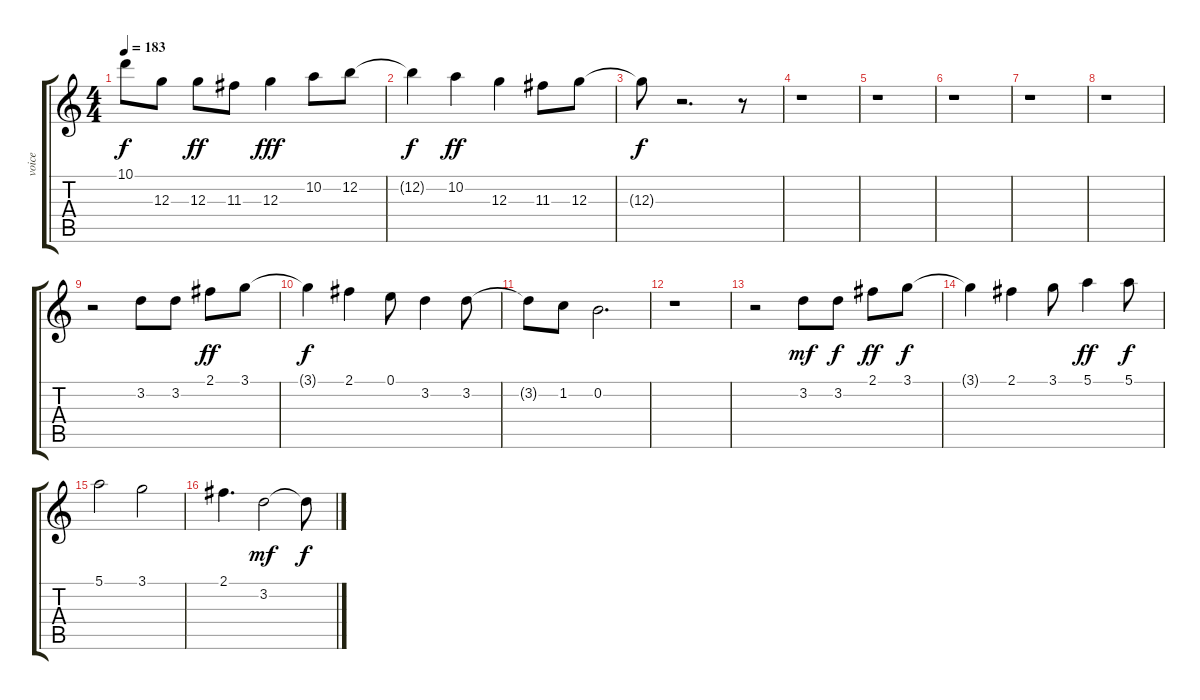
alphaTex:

\track ("voice" "voice") {instrument distortionguitar}
\staff {score tabs}
\tuning (E4 B3 G3 D3 A2 E2) {hide}
\ts (4 4)
\tempo 183
\clef g2
\ks c
10.1{t}.8{dy f} 12.3.8 12.3.8{dy ff} 11.3.8 12.3.4{dy fff} 10.2.8 12.2.8 |
12.2{t}.4{dy f} 10.2.4{dy ff} 12.3.4 11.3.8 12.3.8 |
12.3{t}.8{dy f} r.2{d} r.8 |
r.1 |
r.1 |
r.1 |
r.1 |
r.1 |
r.2 3.2.8 3.2.8 2.1.8{dy ff} 3.1.8 |
3.1{t}.4{dy f} 2.1.4 0.1.8 3.2.4 3.2.8 |
3.2{t}.8 1.2.8 0.2.2{d} |
r.1 |
r.2 3.2.8{dy mf} 3.2.8{dy f} 2.1.8{dy ff} 3.1.8{dy f} |
3.1{t}.4 2.1.4 3.1.8 5.1.4{dy ff} 5.1.8{dy f} |
5.1.2 3.1.2 |
2.1.4{d} 3.2.2{dy mf} 3.2{t}.8{dy f}
